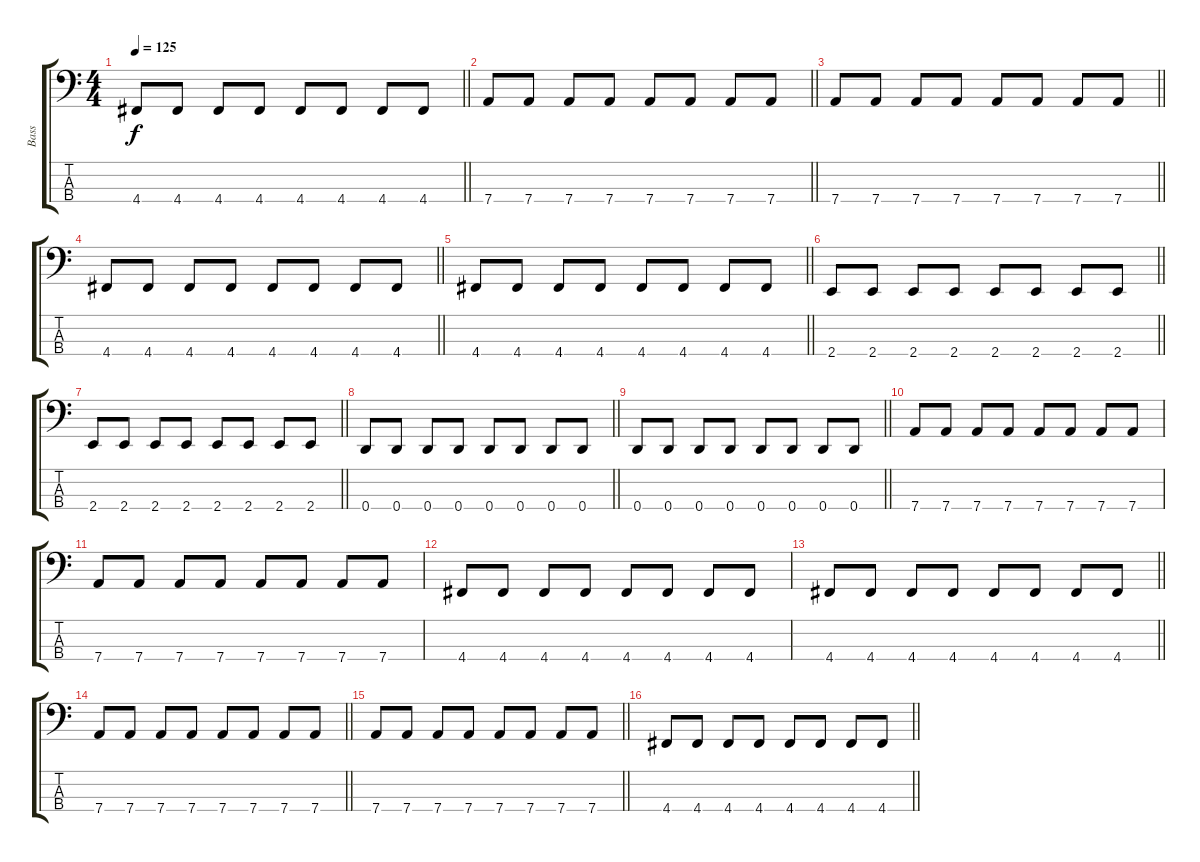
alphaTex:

\track ("Bass" "Bass") {instrument electricbassfinger}
\staff {score tabs}
\tuning (G2 D2 A1 D1) {hide}
\ts (4 4)
\tempo 125
\clef f4
\barLineRight lightlight
\ks c
4.4.8{dy f} 4.4.8 4.4.8 4.4.8 4.4.8 4.4.8 4.4.8 4.4.8 |
\barLineRight lightlight
7.4.8 7.4.8 7.4.8 7.4.8 7.4.8 7.4.8 7.4.8 7.4.8 |
\barLineRight lightlight
7.4.8 7.4.8 7.4.8 7.4.8 7.4.8 7.4.8 7.4.8 7.4.8 |
\barLineRight lightlight
4.4.8 4.4.8 4.4.8 4.4.8 4.4.8 4.4.8 4.4.8 4.4.8 |
\barLineRight lightlight
4.4.8 4.4.8 4.4.8 4.4.8 4.4.8 4.4.8 4.4.8 4.4.8 |
\section ("" "")
\barLineRight lightlight
2.4.8 2.4.8 2.4.8 2.4.8 2.4.8 2.4.8 2.4.8 2.4.8 |
\barLineRight lightlight
2.4.8 2.4.8 2.4.8 2.4.8 2.4.8 2.4.8 2.4.8 2.4.8 |
\barLineRight lightlight
0.4.8 0.4.8 0.4.8 0.4.8 0.4.8 0.4.8 0.4.8 0.4.8 |
\barLineRight lightlight
0.4.8 0.4.8 0.4.8 0.4.8 0.4.8 0.4.8 0.4.8 0.4.8 |
\section ("" "")
7.4.8 7.4.8 7.4.8 7.4.8 7.4.8 7.4.8 7.4.8 7.4.8 |
7.4.8 7.4.8 7.4.8 7.4.8 7.4.8 7.4.8 7.4.8 7.4.8 |
4.4.8 4.4.8 4.4.8 4.4.8 4.4.8 4.4.8 4.4.8 4.4.8 |
\barLineRight lightlight
4.4.8 4.4.8 4.4.8 4.4.8 4.4.8 4.4.8 4.4.8 4.4.8 |
\barLineRight lightlight
7.4.8 7.4.8 7.4.8 7.4.8 7.4.8 7.4.8 7.4.8 7.4.8 |
\barLineRight lightlight
7.4.8 7.4.8 7.4.8 7.4.8 7.4.8 7.4.8 7.4.8 7.4.8 |
\barLineRight lightlight
4.4.8 4.4.8 4.4.8 4.4.8 4.4.8 4.4.8 4.4.8 4.4.8
